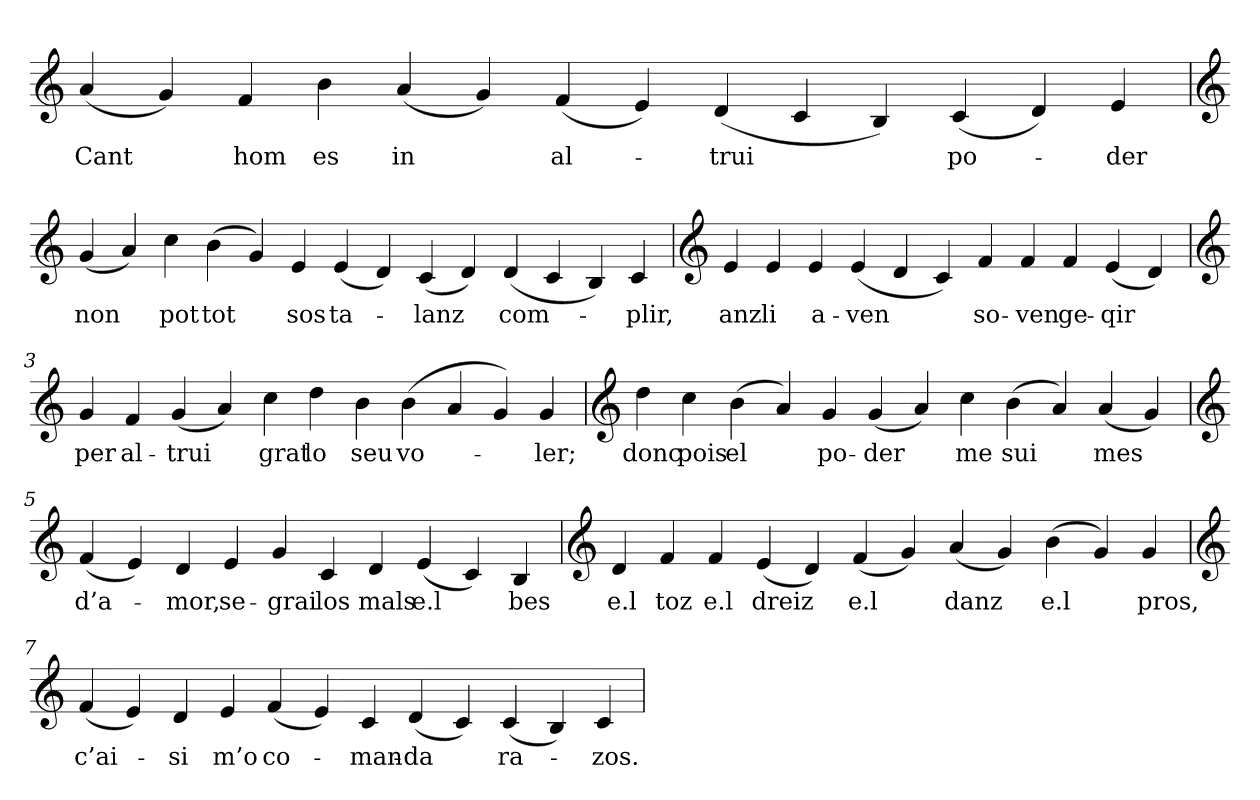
**kern	**text
*part1	*part1
*staff1	*staff1
*clefG2	*
=	=
(4a	Cant
4g)	.
4f	hom
4b	es
(4a	in
4g)	.
(4f	al-
4e)	.
(4d	-trui
4c	.
4B)	.
(4c	po-
4d)	.
4e	-der
=1	=1
*clefG2	*
(4g	non
4a)	.
4cc	pot
(4b	tot
4g)	.
4e	sos
(4e	ta-
4d)	.
(4c	-lanz
4d)	.
(4d	com-
4c	.
4B)	.
4c	-plir,
=2	=2
*clefG2	*
4e	anz
4e	li
4e	a-
(4e	-ven
4d	.
4c)	.
4f	so-
4f	-ven
4f	ge-
(4e	-qir
4d)	.
=3	=3
*clefG2	*
4g	per
4f	al-
(4g	-trui
4a)	.
4cc	grat
4dd	lo
4b	seu
(4b	vo-
4a	.
4g)	.
4g	-ler;
=4	=4
*clefG2	*
4dd	donc
4cc	pois
(4b	el
4a)	.
4g	po-
(4g	-der
4a)	.
4cc	me
(4b	sui
4a)	.
(4a	mes
4g)	.
=5	=5
*clefG2	*
(4f	d’a-
4e)	.
4d	-mor,
4e	se-
4g	-grai
4c	los
4d	mals
(4e	e.l
4c)	.
4B	bes
=6	=6
*clefG2	*
4d	e.l
4f	toz
4f	e.l
(4e	dreiz
4d)	.
(4f	e.l
4g)	.
(4a	danz
4g)	.
(4b	e.l
4g)	.
4g	pros,
=7	=7
*clefG2	*
(4f	c’ai-
4e)	.
4d	-si
4e	m’o
(4f	co-
4e)	.
4c	-man-
(4d	-da
4c)	.
(4c	ra-
4B)	.
4c	-zos.
=	=
*-	*-
